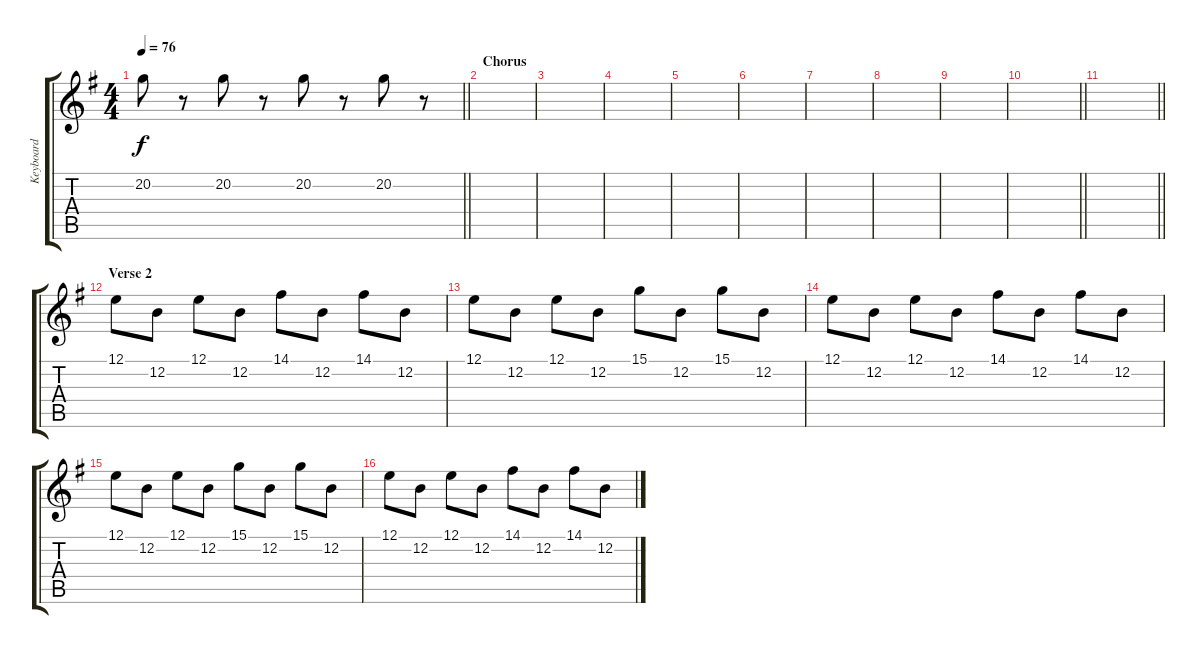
\track ("Keyboard" "Keyboard") {instrument churchorgan}
\staff {score tabs}
\tuning (E4 B3 G3 D3 A2 E2) {hide}
\ts (4 4)
\tempo 76
\clef g2
\barLineRight lightlight
\ks g
20.2.8{dy f volume 12 instrument recorder} r.8 20.2.8 r.8 20.2.8 r.8 20.2.8 r.8 |
\section ("" "Chorus")
|
|
|
|
|
|
|
|
\barLineRight lightlight
|
\barLineRight lightlight
|
\section ("" "Verse 2")
12.1.8{volume 10} 12.2.8 12.1.8 12.2.8 14.1.8 12.2.8 14.1.8 12.2.8 |
12.1.8 12.2.8 12.1.8 12.2.8 15.1.8 12.2.8 15.1.8 12.2.8 |
12.1.8 12.2.8 12.1.8 12.2.8 14.1.8 12.2.8 14.1.8 12.2.8 |
12.1.8 12.2.8 12.1.8 12.2.8 15.1.8 12.2.8 15.1.8 12.2.8 |
12.1.8{volume 10} 12.2.8 12.1.8 12.2.8 14.1.8 12.2.8 14.1.8 12.2.8
